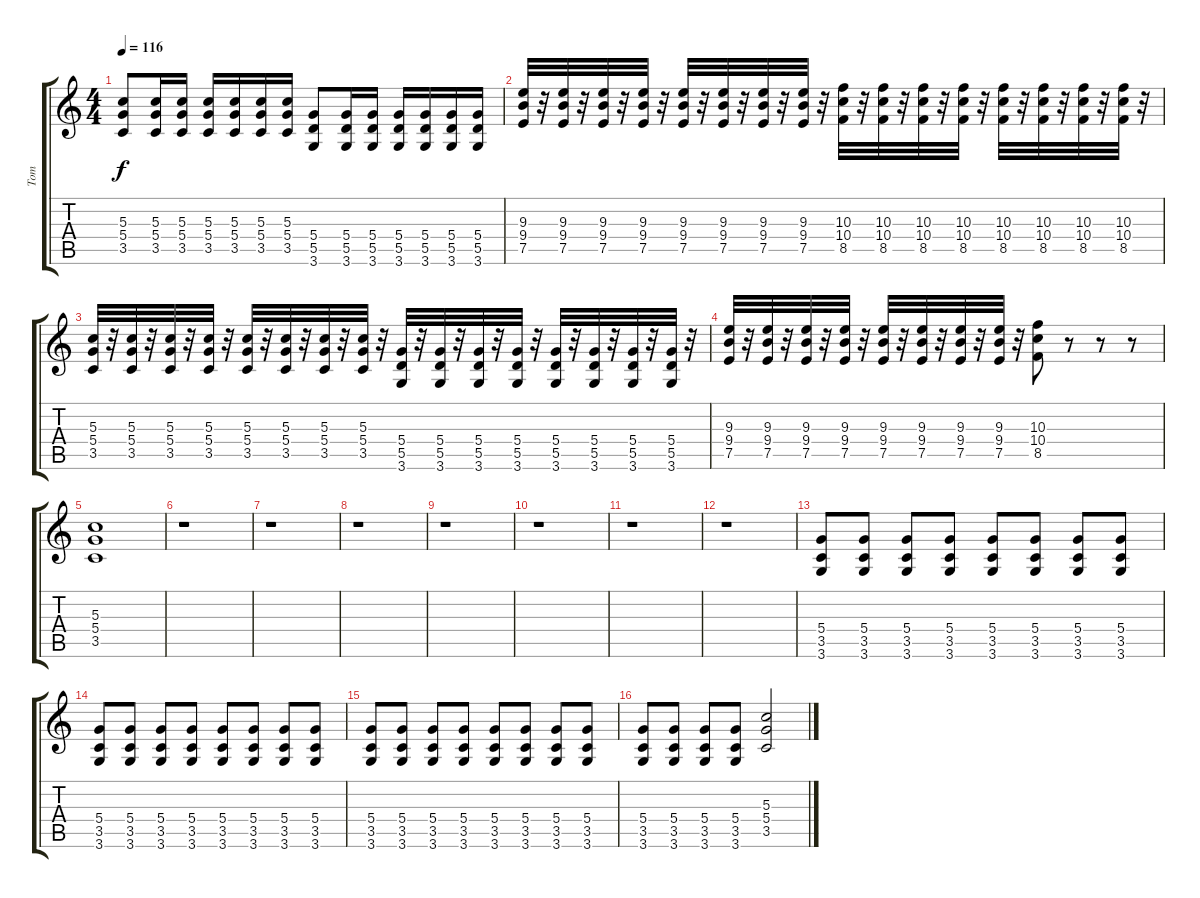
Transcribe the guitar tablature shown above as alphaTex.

\track ("Tom" "Tom") {instrument distortionguitar}
\staff {score tabs}
\tuning (E4 B3 G3 D3 A2 E2) {hide}
\ts (4 4)
\tempo 116
\clef g2
\ks c
(5.3 5.4 3.5).8{dy f} (5.3 5.4 3.5).16 (5.3 5.4 3.5).16 (5.3 5.4 3.5).16 (5.3 5.4 3.5).16 (5.3 5.4 3.5).16 (5.3 5.4 3.5).16 (5.4 5.5 3.6).8 (5.4 5.5 3.6).16 (5.4 5.5 3.6).16 (5.4 5.5 3.6).16 (5.4 5.5 3.6).16 (5.4 5.5 3.6).16 (5.4 5.5 3.6).16 |
(9.3 9.4 7.5).32 r.32 (9.3 9.4 7.5).32 r.32 (9.3 9.4 7.5).32 r.32 (9.3 9.4 7.5).32 r.32 (9.3 9.4 7.5).32 r.32 (9.3 9.4 7.5).32 r.32 (9.3 9.4 7.5).32 r.32 (9.3 9.4 7.5).32 r.32 (10.3 10.4 8.5).32 r.32 (10.3 10.4 8.5).32 r.32 (10.3 10.4 8.5).32 r.32 (10.3 10.4 8.5).32 r.32 (10.3 10.4 8.5).32 r.32 (10.3 10.4 8.5).32 r.32 (10.3 10.4 8.5).32 r.32 (10.3 10.4 8.5).32 r.32 |
(5.3 5.4 3.5).32 r.32 (5.3 5.4 3.5).32 r.32 (5.3 5.4 3.5).32 r.32 (5.3 5.4 3.5).32 r.32 (5.3 5.4 3.5).32 r.32 (5.3 5.4 3.5).32 r.32 (5.3 5.4 3.5).32 r.32 (5.3 5.4 3.5).32 r.32 (5.4 5.5 3.6).32 r.32 (5.4 5.5 3.6).32 r.32 (5.4 5.5 3.6).32 r.32 (5.4 5.5 3.6).32 r.32 (5.4 5.5 3.6).32 r.32 (5.4 5.5 3.6).32 r.32 (5.4 5.5 3.6).32 r.32 (5.4 5.5 3.6).32 r.32 |
(9.3 9.4 7.5).32 r.32 (9.3 9.4 7.5).32 r.32 (9.3 9.4 7.5).32 r.32 (9.3 9.4 7.5).32 r.32 (9.3 9.4 7.5).32 r.32 (9.3 9.4 7.5).32 r.32 (9.3 9.4 7.5).32 r.32 (9.3 9.4 7.5).32 r.32 (10.3 10.4 8.5).8 r.8 r.8 r.8 |
(5.3 5.4 3.5).1 |
r.1 |
r.1 |
r.1 |
r.1 |
r.1 |
r.1 |
r.1 |
(5.4 3.5 3.6).8{volume 10} (5.4 3.5 3.6).8 (5.4 3.5 3.6).8 (5.4 3.5 3.6).8 (5.4 3.5 3.6).8 (5.4 3.5 3.6).8 (5.4 3.5 3.6).8 (5.4 3.5 3.6).8 |
(5.4 3.5 3.6).8 (5.4 3.5 3.6).8 (5.4 3.5 3.6).8 (5.4 3.5 3.6).8 (5.4 3.5 3.6).8 (5.4 3.5 3.6).8 (5.4 3.5 3.6).8 (5.4 3.5 3.6).8 |
(5.4 3.5 3.6).8 (5.4 3.5 3.6).8 (5.4 3.5 3.6).8 (5.4 3.5 3.6).8 (5.4 3.5 3.6).8 (5.4 3.5 3.6).8 (5.4 3.5 3.6).8 (5.4 3.5 3.6).8 |
(5.4 3.5 3.6).8 (5.4 3.5 3.6).8 (5.4 3.5 3.6).8 (5.4 3.5 3.6).8 (5.3 5.4 3.5).2{volume 16}
